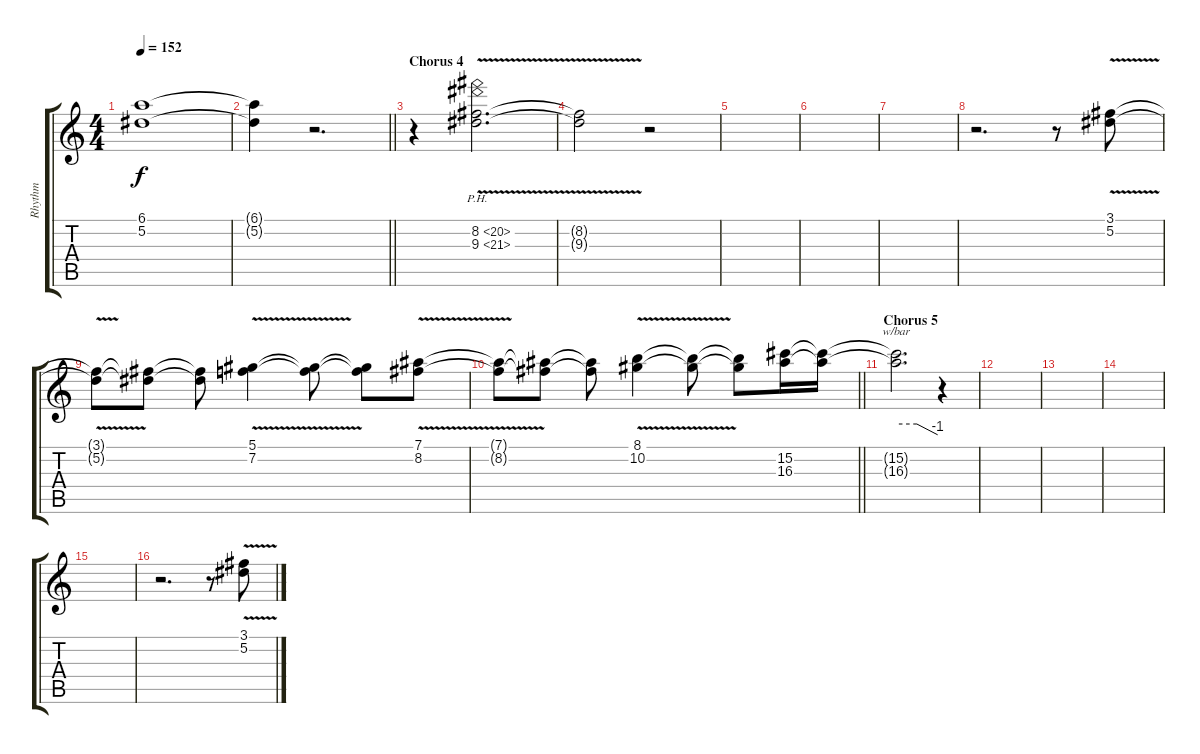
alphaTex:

\track ("Rhythm" "Rhythm") {instrument distortionguitar}
\staff {score tabs}
\tuning (Eb4 Bb3 Gb3 Db3 Ab2 Eb2) {hide}
\ts (4 4)
\tempo 152
\clef g2
\ks c
(6.1{t} 5.2{t}).1{dy f} |
\barLineRight lightlight
(6.1{t} 5.2{t}).4 r.2{d} |
\section ("" "Chorus 4")
r.4 (8.2{ph 12 v} 9.3{ph 12 v}).2{d instrument distortionguitar} |
(8.2{t} 9.3{t}).2 r.2 |
|
|
|
r.2{d} r.8 (3.1{v} 5.2).8 |
(3.1{t} 5.2{t}).8 (3.1{t} 5.2{t}).8 (3.1{t} 5.2{t}).8 (5.1{v} 7.2).4 (5.1{t} 7.2{t}).8 (5.1{t} 7.2{t}).8 (7.1{v} 8.2).8 |
\barLineRight lightlight
(7.1{t} 8.2{t}).8 (7.1{t} 8.2{t}).8 (7.1{t} 8.2{t}).8 (8.1{v} 10.2).4 (8.1{t} 10.2{t}).8 (8.1{t} 10.2{t}).8 (15.2 16.3).16 (15.2{t} 16.3{t}).16 |
\section ("" "Chorus 5")
(15.2{t} 16.3{t}).2{d tbe (custom default 0 0 30 0 60 -4)} r.4 |
|
|
|
|
r.2{d} r.8 (3.1{v} 5.2).8
